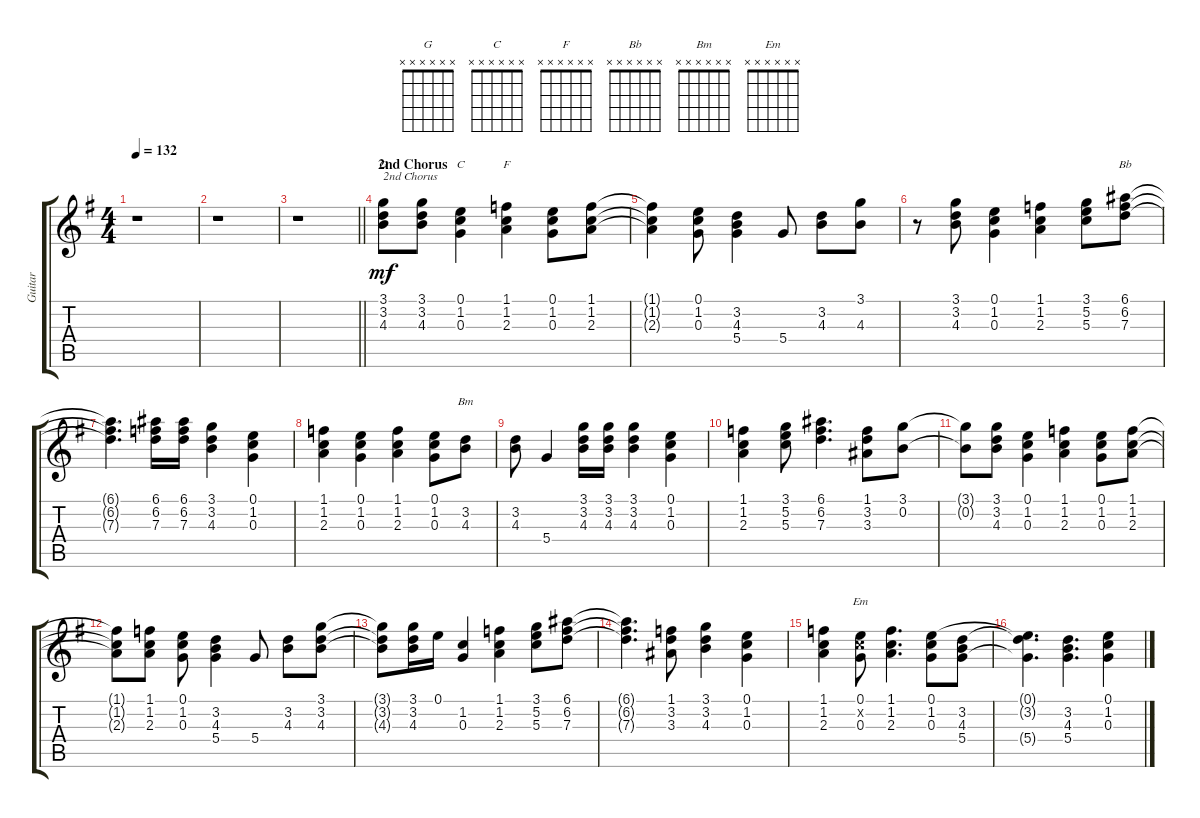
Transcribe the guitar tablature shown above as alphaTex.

\track ("Guitar" "Guitar") {instrument overdrivenguitar}
\staff {score tabs}
\tuning (E4 B3 G3 D3 A2 E2) {hide}
\chord ("G" x x x x x x)
\chord ("C" x x x x x x)
\chord ("F" x x x x x x)
\chord ("Bb" x x x x x x)
\chord ("Bm" x x x x x x)
\chord ("Em" x x x x x x)
\ts (4 4)
\tempo 132
\clef g2
\ks g
r.1{dy mf} |
r.1 |
\barLineRight lightlight
r.1 |
\section ("" "2nd Chorus")
(3.1 3.2 4.3).8{ch "G" txt "2nd Chorus"} (3.1 3.2 4.3).8 (0.1 1.2 0.3).4{ch "C"} (1.1 1.2 2.3).4{ch "F"} (0.1 1.2 0.3).8 (1.1 1.2 2.3).8 |
(1.1{t} 1.2{t} 2.3{t}).4 (0.1 1.2 0.3).8 (3.2 4.3 5.4).4 5.4.8 (3.2 4.3).8 (3.1 4.3).8 |
r.8 (3.1 3.2 4.3).8 (0.1 1.2 0.3).4 (1.1 1.2 2.3).4 (3.1 5.2 5.3).8 (6.1 6.2 7.3).8{ch "Bb"} |
(6.1{t} 6.2{t} 7.3{t}).4{d} (6.1 6.2 7.3).16 (6.1 6.2 7.3).16 (3.1 3.2 4.3).4 (0.1 1.2 0.3).4 |
(1.1 1.2 2.3).4 (0.1 1.2 0.3).4 (1.1 1.2 2.3).4 (0.1 1.2 0.3).8 (3.2 4.3).8{ch "Bm"} |
(3.2 4.3).8 5.4.4 (3.1 3.2 4.3).16 (3.1 3.2 4.3).16 (3.1 3.2 4.3).4 (0.1 1.2 0.3).4 |
(1.1 1.2 2.3).4 (3.1 5.2 5.3).8 (6.1 6.2 7.3).4{d} (1.1 3.2 3.3).8 (3.1 0.2).8 |
(3.1{t} 0.2{t}).8 (3.1 3.2 4.3).8 (0.1 1.2 0.3).4 (1.1 1.2 2.3).4 (0.1 1.2 0.3).8 (1.1 1.2 2.3).8 |
(1.1{t} 1.2{t} 2.3{t}).8 (1.1 1.2 2.3).8 (0.1 1.2 0.3).8 (3.2 4.3 5.4).4 5.4.8 (3.2 4.3).8 (3.1 3.2 4.3).8 |
(3.1{t} 3.2{t} 4.3{t}).8 (3.1 3.2 4.3).16 0.1.16 (1.2 0.3).4 (1.1 1.2 2.3).4 (3.1 5.2 5.3).8 (6.1 6.2 7.3).8 |
(6.1{t} 6.2{t} 7.3{t}).4{d} (1.1 3.2 3.3).8 (3.1 3.2 4.3).4 (0.1 1.2 0.3).4 |
(1.1 1.2 2.3).4 (0.1 1.2{x} 0.3).8{ch "Em"} (1.1 1.2 2.3).4{d} (0.1 1.2 0.3).8 (3.2 4.3 5.4).8 |
(0.1{t} 3.2{t} 5.4{t}).4{d} (3.2 4.3 5.4).4{d} (0.1 1.2 0.3).4
